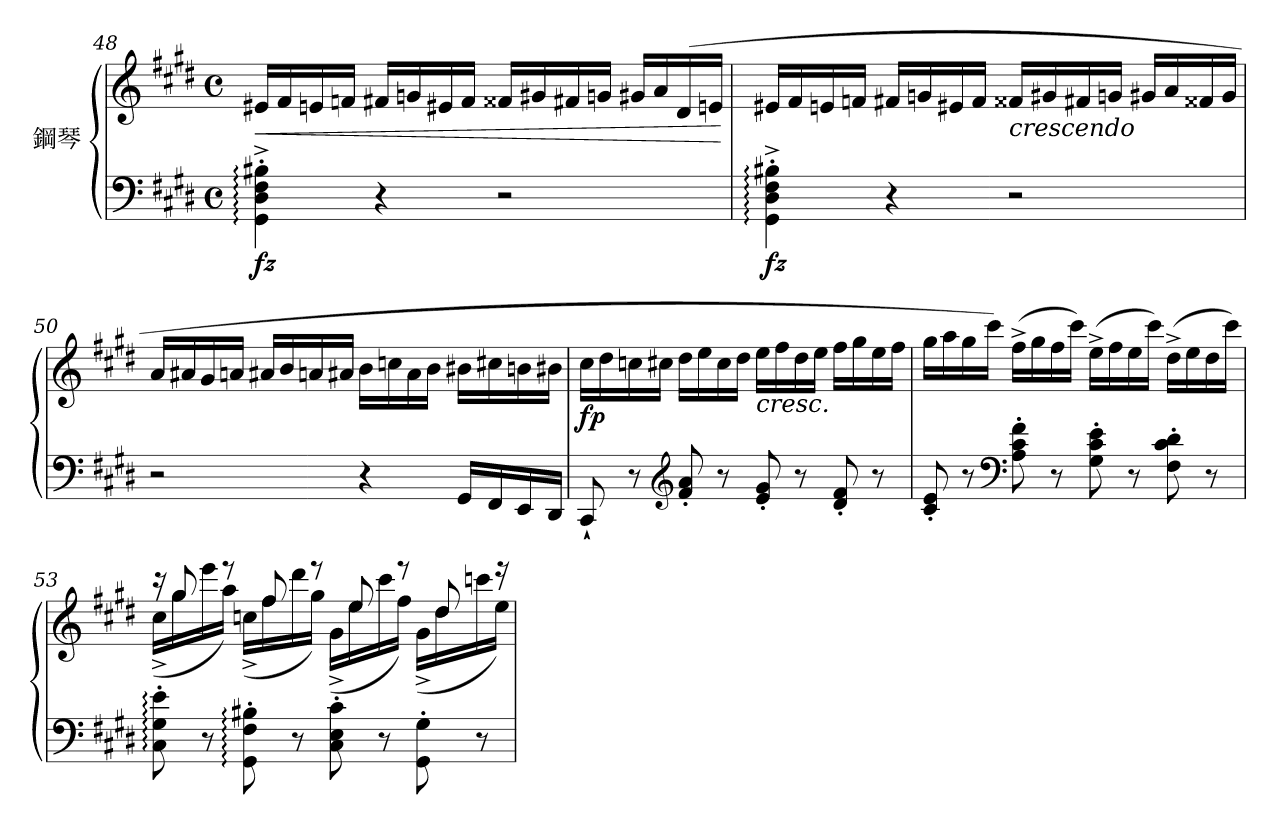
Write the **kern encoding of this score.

**kern	**kern	**dynam
*part1	*part1	*part1
*staff2	*staff1	*staff1/2
*I"鋼琴	*	*
!!LO:LB:g=z
*clefF4	*clefG2	*
*k[f#c#g#d#]	*k[f#c#g#d#]	*
*M4/4	*M4/4	*
*met(c)	*met(c)	*
=48	=48	=48
!	!	!LO:HP:b
!	!	!LO:DY:n=1:b=2
4GG#\:'^ 4D#\:'^ 4F#\:'^ 4B#X\:'^	16e#X/LL	< fz
.	16f#/	.
.	16en/	.
.	16fn/JJ	.
4r	16f#X/LL	.
.	16gn/	.
.	16e#X/	.
.	16f#/JJ	.
2r	16f##X/LL	.
.	16g#X/	.
.	16f#/	.
.	16gn/JJ	.
.	16g#X/LL	.
.	16a/	.
.	(>16d#/	.
.	16en/JJ	.
.	.	[
=49	=49	=49
!	!	!LO:DY:b=2
4GG#\:'^ 4D#\:'^ 4F#\:'^ 4B#X\:'^	16e#X/LL	fz
.	16f#/	.
.	16en/	.
.	16fn/JJ	.
4r	16f#X/LL	.
.	16gn/	.
.	16e#X/	.
.	16f#/JJ	.
!	!LO:TX:b:i:t=crescendo	!
2r	16f##X/LL	.
.	16g#X/	.
.	16f#/	.
.	16gn/JJ	.
.	16g#X/LL	.
.	16a/	.
.	16f##X/	.
.	16g#/JJ	.
!!LO:LB:g=z
=50	=50	=50
2r	16a/LL	.
.	16a#X/	.
.	16g#/	.
.	16an/JJ	.
.	16a#X/LL	.
.	16b/	.
.	16an/	.
.	16a#X/JJ	.
4r	16b\LL	.
.	16ccn\	.
.	16a#\	.
.	16b\JJ	.
16GG#/LL	16b#X\LL	.
16FF#/	16cc#X\	.
16EE/	16bn\	.
16DD#/JJ	16b#X\JJ	.
=51	=51	=51
!	!	!LO:DY:b
8CC#`/	16cc#\LL	fp
.	16dd#\	.
8r	16ccn\	.
.	16cc#X\JJ	.
*clefG2	*	*
8f#/' 8a/'	16dd#\LL	.
.	16ee\	.
8r	16cc#\	.
.	16dd#\JJ	.
!	!LO:TX:b:i:t=cresc.	!
8e/' 8g#/'	16ee\LL	.
.	16ff#\	.
8r	16dd#\	.
.	16ee\JJ	.
8d#/' 8f#/'	16ff#\LL	.
.	16gg#\	.
8r	16ee\	.
.	16ff#\JJ	.
=52	=52	=52
8c#/' 8e/'	16gg#\LL	.
.	16aa\	.
8r	16gg#\	.
.	16ccc#\JJ)	.
*clefF4	*	*
8A\' 8c#\' 8f#\'	(>16ff#^\LL	.
.	16gg#\	.
8r	16ff#\	.
.	16ccc#\JJ)	.
8G#\' 8c#\' 8e\'	(>16ee^\LL	.
.	16ff#\	.
8r	16ee\	.
.	16ccc#\JJ)	.
8F#\' 8c#\' 8d#\'	(>16dd#^\LL	.
.	16ee\	.
8r	16dd#\	.
.	16ccc#\JJ)	.
!!LO:LB:g=z
=53	=53	=53
*	*^	*
8C#\:' 8G#\:' 8e\:'	16rccc	(>16cc#^\LL	.
.	8gg#/	16gg#\	.
8r	.	16eee\	.
.	8reee	16aa\JJ)	.
8GG#\:' 8F#\:' 8B#X\:'	.	(>16ccn^\LL	.
.	8ff#/	16ff#\	.
8r	.	16ddd#\	.
.	8reee	16gg#\JJ)	.
8C#\' 8E\' 8c#\'	.	(>16g#^\LL	.
.	8ee/	16ee\	.
8r	.	16ccc#\	.
.	8reee	16ff#\JJ)	.
8GG#\' 8G#\'	.	(>16g#^\LL	.
.	8dd#/	16dd#\	.
8r	.	16cccn\	.
.	16reee	16ee\JJ)	.
*	*v	*v	*
=	=	=
*-	*-	*-
